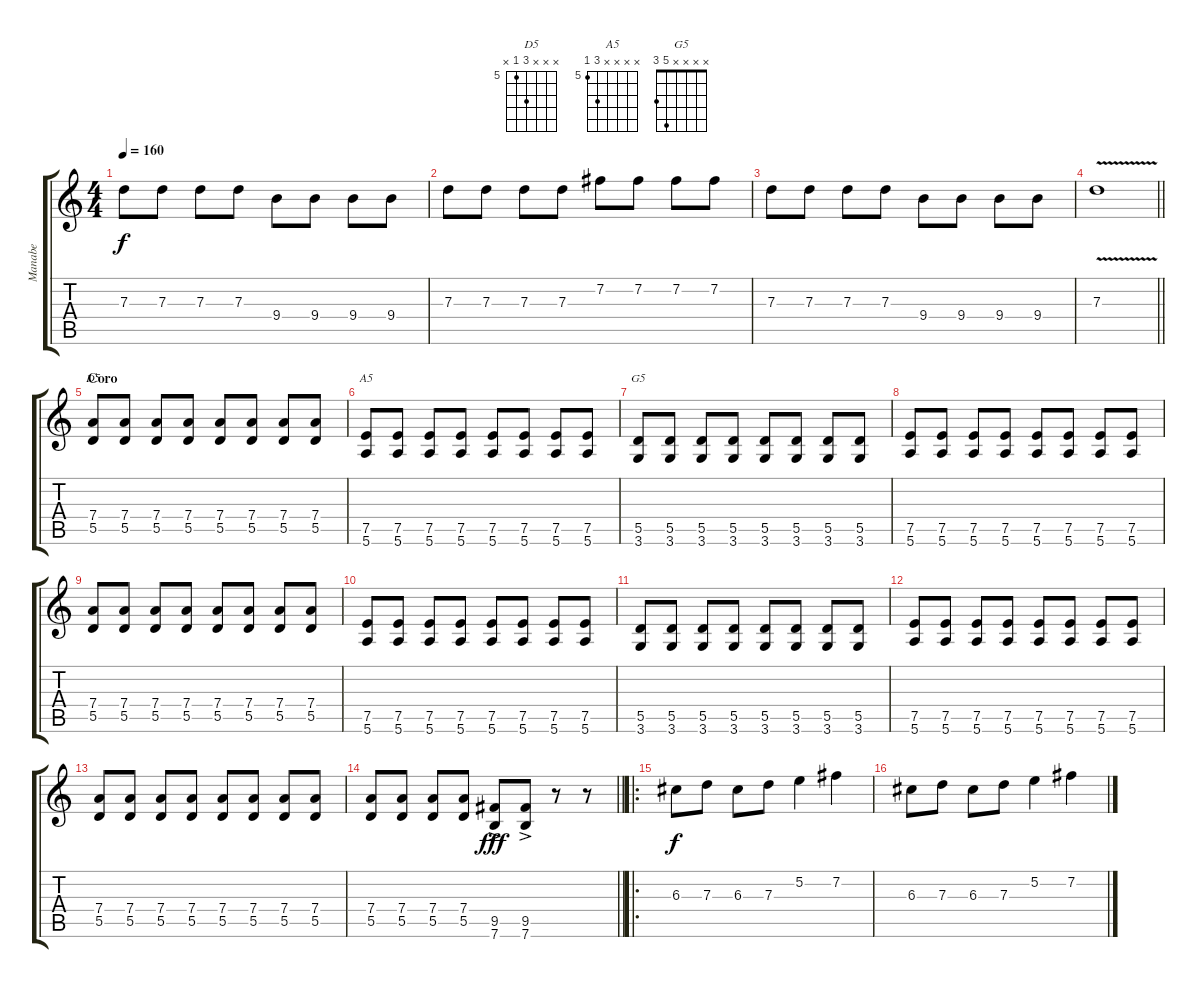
\track ("Manabe" "Manabe") {instrument distortionguitar}
\staff {score tabs}
\tuning (E4 B3 G3 D3 A2 E2) {hide}
\chord ("D5" x x x 7 5 x) {firstfret 5}
\chord ("A5" x x x x 7 5) {firstfret 5}
\chord ("G5" x x x x 5 3)
\ts (4 4)
\tempo 160
\clef g2
\ks c
7.3.8{dy f} 7.3.8 7.3.8 7.3.8 9.4.8 9.4.8 9.4.8 9.4.8 |
7.3.8 7.3.8 7.3.8 7.3.8 7.2.8 7.2.8 7.2.8 7.2.8 |
7.3.8 7.3.8 7.3.8 7.3.8 9.4.8 9.4.8 9.4.8 9.4.8 |
\barLineRight lightlight
7.3{v}.1 |
\section ("" "Coro")
(7.4 5.5).8{ch "D5"} (7.4 5.5).8 (7.4 5.5).8 (7.4 5.5).8 (7.4 5.5).8 (7.4 5.5).8 (7.4 5.5).8 (7.4 5.5).8 |
(7.5 5.6).8{ch "A5"} (7.5 5.6).8 (7.5 5.6).8 (7.5 5.6).8 (7.5 5.6).8 (7.5 5.6).8 (7.5 5.6).8 (7.5 5.6).8 |
(5.5 3.6).8{ch "G5"} (5.5 3.6).8 (5.5 3.6).8 (5.5 3.6).8 (5.5 3.6).8 (5.5 3.6).8 (5.5 3.6).8 (5.5 3.6).8 |
(7.5 5.6).8 (7.5 5.6).8 (7.5 5.6).8 (7.5 5.6).8 (7.5 5.6).8 (7.5 5.6).8 (7.5 5.6).8 (7.5 5.6).8 |
(7.4 5.5).8 (7.4 5.5).8 (7.4 5.5).8 (7.4 5.5).8 (7.4 5.5).8 (7.4 5.5).8 (7.4 5.5).8 (7.4 5.5).8 |
(7.5 5.6).8 (7.5 5.6).8 (7.5 5.6).8 (7.5 5.6).8 (7.5 5.6).8 (7.5 5.6).8 (7.5 5.6).8 (7.5 5.6).8 |
(5.5 3.6).8 (5.5 3.6).8 (5.5 3.6).8 (5.5 3.6).8 (5.5 3.6).8 (5.5 3.6).8 (5.5 3.6).8 (5.5 3.6).8 |
(7.5 5.6).8 (7.5 5.6).8 (7.5 5.6).8 (7.5 5.6).8 (7.5 5.6).8 (7.5 5.6).8 (7.5 5.6).8 (7.5 5.6).8 |
(7.4 5.5).8 (7.4 5.5).8 (7.4 5.5).8 (7.4 5.5).8 (7.4 5.5).8 (7.4 5.5).8 (7.4 5.5).8 (7.4 5.5).8 |
\barLineRight lightlight
(7.4 5.5).8 (7.4 5.5).8 (7.4 5.5).8 (7.4 5.5).8 (9.5 7.6{ac}).8{dy fff} (9.5 7.6{ac}).8 r.8 r.8 |
\ro
6.3.8{dy f} 7.3.8 6.3.8 7.3.8 5.2.4 7.2.4 |
6.3.8 7.3.8 6.3.8 7.3.8 5.2.4 7.2.4
